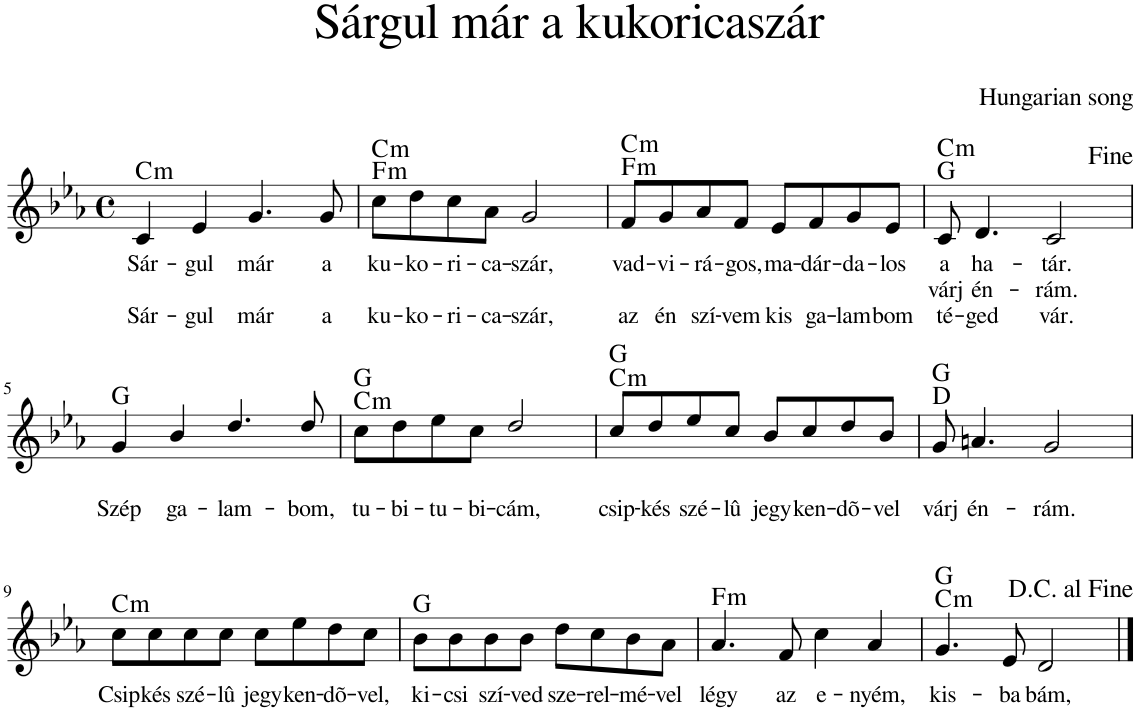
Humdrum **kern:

**kern	**text	**text	**text	**harte
*part1	*part1	*part1	*part1	*part1
*staff1	*staff1	*staff1	*staff1	*
*I"Piano	*	*	*	*
*I'Pno	*	*	*	*
*clefG2	*	*	*	*
*k[b-e-a-]	*	*	*	*
*M4/4	*	*	*	*
*met(c)	*	*	*	*
=1	=1	=1	=1	=1
!	!LO:LY:b	!	!LO:LY:b	!LO:H:kt=m
4c/	Sár-	.	Sár-	C:min
!	!LO:LY:b	!	!LO:LY:b	!
4e-/	-gul	.	-gul	.
!	!LO:LY:b	!	!LO:LY:b	!
4.g/	már	.	már	.
!	!LO:LY:b	!	!LO:LY:b	!
8g/	a	.	a	.
=2	=2	=2	=2	=2
!	!LO:LY:b	!	!LO:LY:b	!LO:H:n=1:kt=m
!	!	!	!	!LO:H:n=2:kt=m
8cc\L	ku-	.	ku-	F:min C:min
!	!LO:LY:b	!	!LO:LY:b	!
8dd\	-ko-	.	-ko-	.
!	!LO:LY:b	!	!LO:LY:b	!
8cc\	-ri-	.	-ri-	.
!	!LO:LY:b	!	!LO:LY:b	!
8a-\J	-ca-	.	-ca-	.
!	!LO:LY:b	!	!LO:LY:b	!
2g/	-szár,	.	-szár,	.
=3	=3	=3	=3	=3
!	!LO:LY:b	!	!LO:LY:b	!LO:H:n=1:kt=m
!	!	!	!	!LO:H:n=2:kt=m
8f/L	vad-	.	az	F:min C:min
!	!LO:LY:b	!	!LO:LY:b	!
8g/	-vi-	.	én	.
!	!LO:LY:b	!	!LO:LY:b	!
8a-/	-rá-	.	szí-	.
!	!LO:LY:b	!	!LO:LY:b	!
8f/J	-gos,	.	-vem	.
!	!LO:LY:b	!	!LO:LY:b	!
8e-/L	ma-	.	kis	.
!	!LO:LY:b	!	!LO:LY:b	!
8f/	-dár-	.	ga-	.
!	!LO:LY:b	!	!LO:LY:b	!
8g/	-da-	.	-lam-	.
!	!LO:LY:b	!	!LO:LY:b	!
8e-/J	-los	.	-bom	.
=4	=4	=4	=4	=4
!	!LO:LY:b	!LO:LY:b	!LO:LY:b	!LO:H:n=2:kt=m
8c/	a	várj	té-	G:maj C:min
!	!LO:LY:b	!LO:LY:b	!LO:LY:b	!
4.d/	ha-	én-	-ged	.
!	!LO:LY:b	!LO:LY:b	!LO:LY:b	!
2c/	-tár.	-rám.	vár.	.
!!LO:LB:g=z
=5	=5	=5	=5	=5
!	!	!LO:LY:b	!	!
4g/	.	Szép	.	G:maj
!	!	!LO:LY:b	!	!
4b-/	.	ga-	.	.
!	!	!LO:LY:b	!	!
4.dd/	.	-lam-	.	.
!	!	!LO:LY:b	!	!
8dd/	.	-bom,	.	.
=6	=6	=6	=6	=6
!	!	!LO:LY:b	!	!LO:H:n=1:kt=m
8cc\L	.	tu-	.	C:min G:maj
!	!	!LO:LY:b	!	!
8dd\	.	-bi-	.	.
!	!	!LO:LY:b	!	!
8ee-\	.	-tu-	.	.
!	!	!LO:LY:b	!	!
8cc\J	.	-bi-	.	.
!	!	!LO:LY:b	!	!
2dd/	.	-cám,	.	.
=7	=7	=7	=7	=7
!	!	!LO:LY:b	!	!LO:H:n=1:kt=m
8cc/L	.	csip-	.	C:min G:maj
!	!	!LO:LY:b	!	!
8dd/	.	-kés	.	.
!	!	!LO:LY:b	!	!
8ee-/	.	szé-	.	.
!	!	!LO:LY:b	!	!
8cc/J	.	-lû	.	.
!	!	!LO:LY:b	!	!
8b-/L	.	jegy-	.	.
!	!	!LO:LY:b	!	!
8cc/	.	-ken-	.	.
!	!	!LO:LY:b	!	!
8dd/	.	-dõ-	.	.
!	!	!LO:LY:b	!	!
8b-/J	.	-vel	.	.
=8	=8	=8	=8	=8
!	!	!LO:LY:b	!	!
8g/	.	várj	.	D:maj G:maj
!	!	!LO:LY:b	!	!
4.an/	.	én-	.	.
!	!	!LO:LY:b	!	!
2g/	.	-rám.	.	.
!!LO:LB:g=z
=9	=9	=9	=9	=9
!	!LO:LY:b	!	!	!LO:H:kt=m
8cc\L	Csip-	.	.	C:min
!	!LO:LY:b	!	!	!
8cc\	-kés	.	.	.
!	!LO:LY:b	!	!	!
8cc\	szé-	.	.	.
!	!LO:LY:b	!	!	!
8cc\J	-lû	.	.	.
!	!LO:LY:b	!	!	!
8cc\L	jegy-	.	.	.
!	!LO:LY:b	!	!	!
8ee-\	-ken-	.	.	.
!	!LO:LY:b	!	!	!
8dd\	-dõ-	.	.	.
!	!LO:LY:b	!	!	!
8cc\J	-vel,	.	.	.
=10	=10	=10	=10	=10
!	!LO:LY:b	!	!	!
8b-\L	ki-	.	.	G:maj
!	!LO:LY:b	!	!	!
8b-\	-csi	.	.	.
!	!LO:LY:b	!	!	!
8b-\	szí-	.	.	.
!	!LO:LY:b	!	!	!
8b-\J	-ved	.	.	.
!	!LO:LY:b	!	!	!
8dd\L	sze-	.	.	.
!	!LO:LY:b	!	!	!
8cc\	-rel-	.	.	.
!	!LO:LY:b	!	!	!
8b-\	-mé-	.	.	.
!	!LO:LY:b	!	!	!
8a-\J	-vel	.	.	.
=11	=11	=11	=11	=11
!	!LO:LY:b	!	!	!LO:H:kt=m
4.a-/	légy	.	.	F:min
!	!LO:LY:b	!	!	!
8f/	az	.	.	.
!	!LO:LY:b	!	!	!
4cc\	e-	.	.	.
!	!LO:LY:b	!	!	!
4a-/	-nyém,	.	.	.
=12	=12	=12	=12	=12
!	!LO:LY:b	!	!	!LO:H:n=1:kt=m
4.g/	kis-	.	.	C:min G:maj
!	!LO:LY:b	!	!	!
8e-/	-ba-	.	.	.
!	!LO:LY:b	!	!	!
2d/	-bám,	.	.	.
==	==	==	==	==
*-	*-	*-	*-	*-
